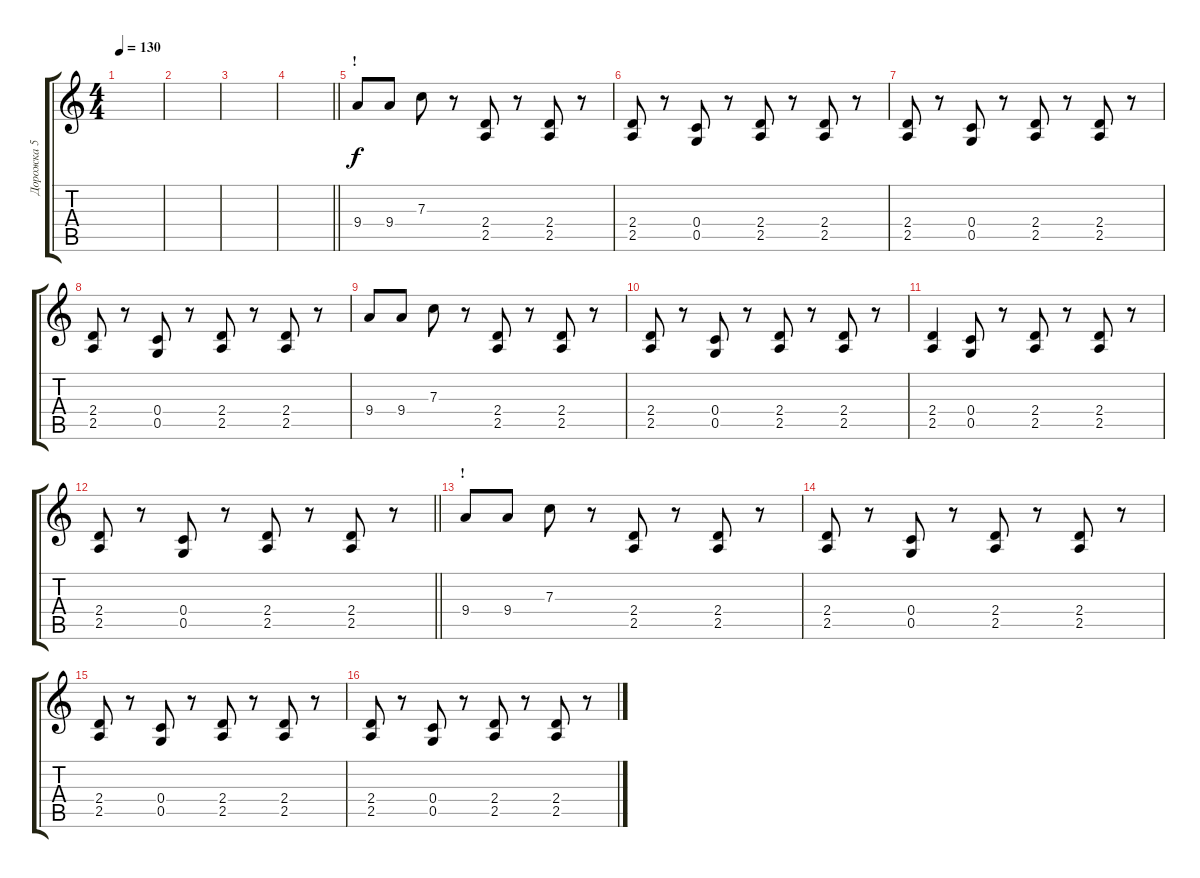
\track ("Дорожка 5" "Дорожка 5") {instrument distortionguitar}
\staff {score tabs}
\tuning (D4 A3 F3 C3 G2 C2) {hide}
\ts (4 4)
\tempo 130
\clef g2
\ks c
|
|
|
\barLineRight lightlight
|
\section ("" "!")
9.4.8 9.4.8 7.3.8 r.8 (2.4 2.5).8 r.8 (2.4 2.5).8 r.8 |
(2.4 2.5).8 r.8 (0.4 0.5).8 r.8 (2.4 2.5).8 r.8 (2.4 2.5).8 r.8 |
(2.4 2.5).8 r.8 (0.4 0.5).8 r.8 (2.4 2.5).8 r.8 (2.4 2.5).8 r.8 |
(2.4 2.5).8 r.8 (0.4 0.5).8 r.8 (2.4 2.5).8 r.8 (2.4 2.5).8 r.8 |
9.4.8 9.4.8 7.3.8 r.8 (2.4 2.5).8 r.8 (2.4 2.5).8 r.8 |
(2.4 2.5).8 r.8 (0.4 0.5).8 r.8 (2.4 2.5).8 r.8 (2.4 2.5).8 r.8 |
(2.4 2.5).4 (0.4 0.5).8 r.8 (2.4 2.5).8 r.8 (2.4 2.5).8 r.8 |
\barLineRight lightlight
(2.4 2.5).8 r.8 (0.4 0.5).8 r.8 (2.4 2.5).8 r.8 (2.4 2.5).8 r.8 |
\section ("" "!")
9.4.8 9.4.8 7.3.8 r.8 (2.4 2.5).8 r.8 (2.4 2.5).8 r.8 |
(2.4 2.5).8 r.8 (0.4 0.5).8 r.8 (2.4 2.5).8 r.8 (2.4 2.5).8 r.8 |
(2.4 2.5).8 r.8 (0.4 0.5).8 r.8 (2.4 2.5).8 r.8 (2.4 2.5).8 r.8 |
(2.4 2.5).8 r.8 (0.4 0.5).8 r.8 (2.4 2.5).8 r.8 (2.4 2.5).8 r.8
